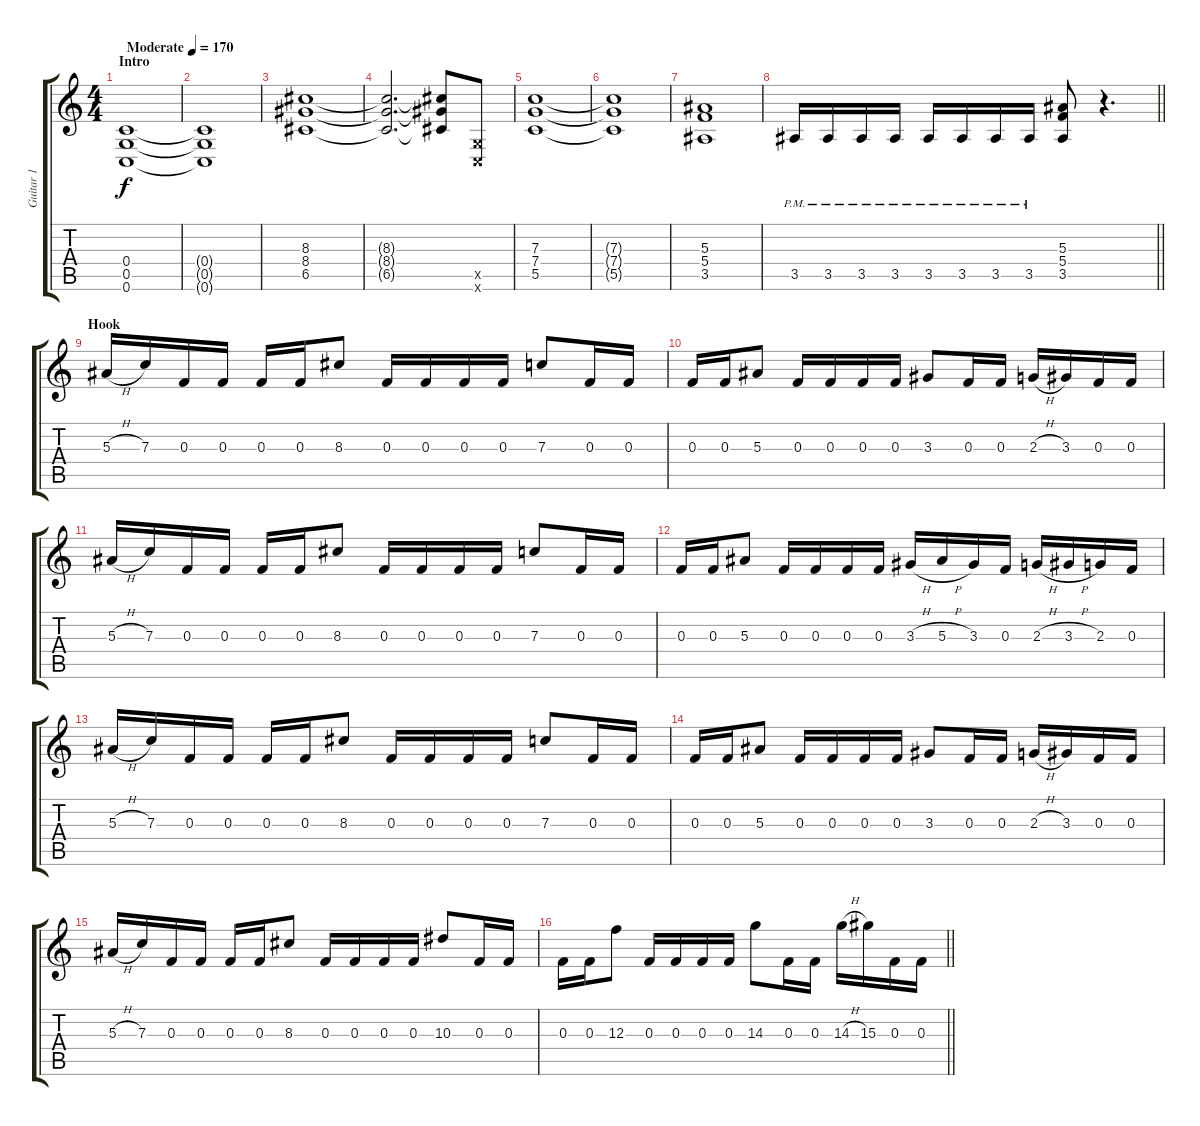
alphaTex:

\track ("Guitar 1" "Guitar 1") {instrument overdrivenguitar}
\staff {score tabs}
\tuning (D4 A3 F3 C3 G2 C2) {hide}
\ts (4 4)
\section ("" "Intro")
\tempo (170 "Moderate")
\clef g2
\ks c
(0.4 0.5 0.6).1{dy f instrument overdrivenguitar} |
(0.4{t} 0.5{t} 0.6{t}).1 |
(8.3 8.4 6.5).1 |
(8.3{t} 8.4{t} 6.5{t}).2{d} (8.3{t} 8.4{t} 6.5{t}).8 (0.5{x} 0.6{x}).8 |
(7.3 7.4 5.5).1 |
(7.3{t} 7.4{t} 5.5{t}).1 |
(5.3 5.4 3.5).1 |
\barLineRight lightlight
3.5{pm}.16 3.5{pm}.16 3.5{pm}.16 3.5{pm}.16 3.5{pm}.16 3.5{pm}.16 3.5{pm}.16 3.5{pm}.16 (5.3 5.4 3.5).8 r.4{d} |
\section ("" "Hook")
5.3{h}.16 7.3.16 0.3.16 0.3.16 0.3.16 0.3.16 8.3.8 0.3.16 0.3.16 0.3.16 0.3.16 7.3.8 0.3.16 0.3.16 |
0.3.16 0.3.16 5.3.8 0.3.16 0.3.16 0.3.16 0.3.16 3.3.8 0.3.16 0.3.16 2.3{h}.16 3.3.16 0.3.16 0.3.16 |
5.3{h}.16 7.3.16 0.3.16 0.3.16 0.3.16 0.3.16 8.3.8 0.3.16 0.3.16 0.3.16 0.3.16 7.3.8 0.3.16 0.3.16 |
0.3.16 0.3.16 5.3.8 0.3.16 0.3.16 0.3.16 0.3.16 3.3{h}.16 5.3{h}.16 3.3.16 0.3.16 2.3{h}.16 3.3{h}.16 2.3.16 0.3.16 |
5.3{h}.16 7.3.16 0.3.16 0.3.16 0.3.16 0.3.16 8.3.8 0.3.16 0.3.16 0.3.16 0.3.16 7.3.8 0.3.16 0.3.16 |
0.3.16 0.3.16 5.3.8 0.3.16 0.3.16 0.3.16 0.3.16 3.3.8 0.3.16 0.3.16 2.3{h}.16 3.3.16 0.3.16 0.3.16 |
5.3{h}.16 7.3.16 0.3.16 0.3.16 0.3.16 0.3.16 8.3.8 0.3.16 0.3.16 0.3.16 0.3.16 10.3.8 0.3.16 0.3.16 |
\barLineRight lightlight
0.3.16 0.3.16 12.3.8 0.3.16 0.3.16 0.3.16 0.3.16 14.3.8 0.3.16 0.3.16 14.3{h}.16 15.3.16 0.3.16 0.3.16
